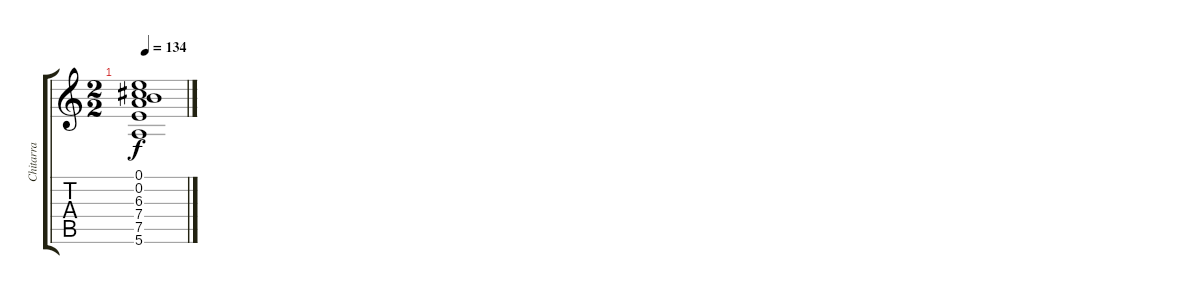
\track ("Chitarra" "Chitarra") {instrument acousticguitarnylon}
\staff {score tabs}
\tuning (E4 B3 G3 D3 A2 E2) {hide}
\ts (2 2)
\tempo 134
\clef g2
\ks c
(0.1 0.2 6.3 7.4 7.5 5.6).1{dy f}
